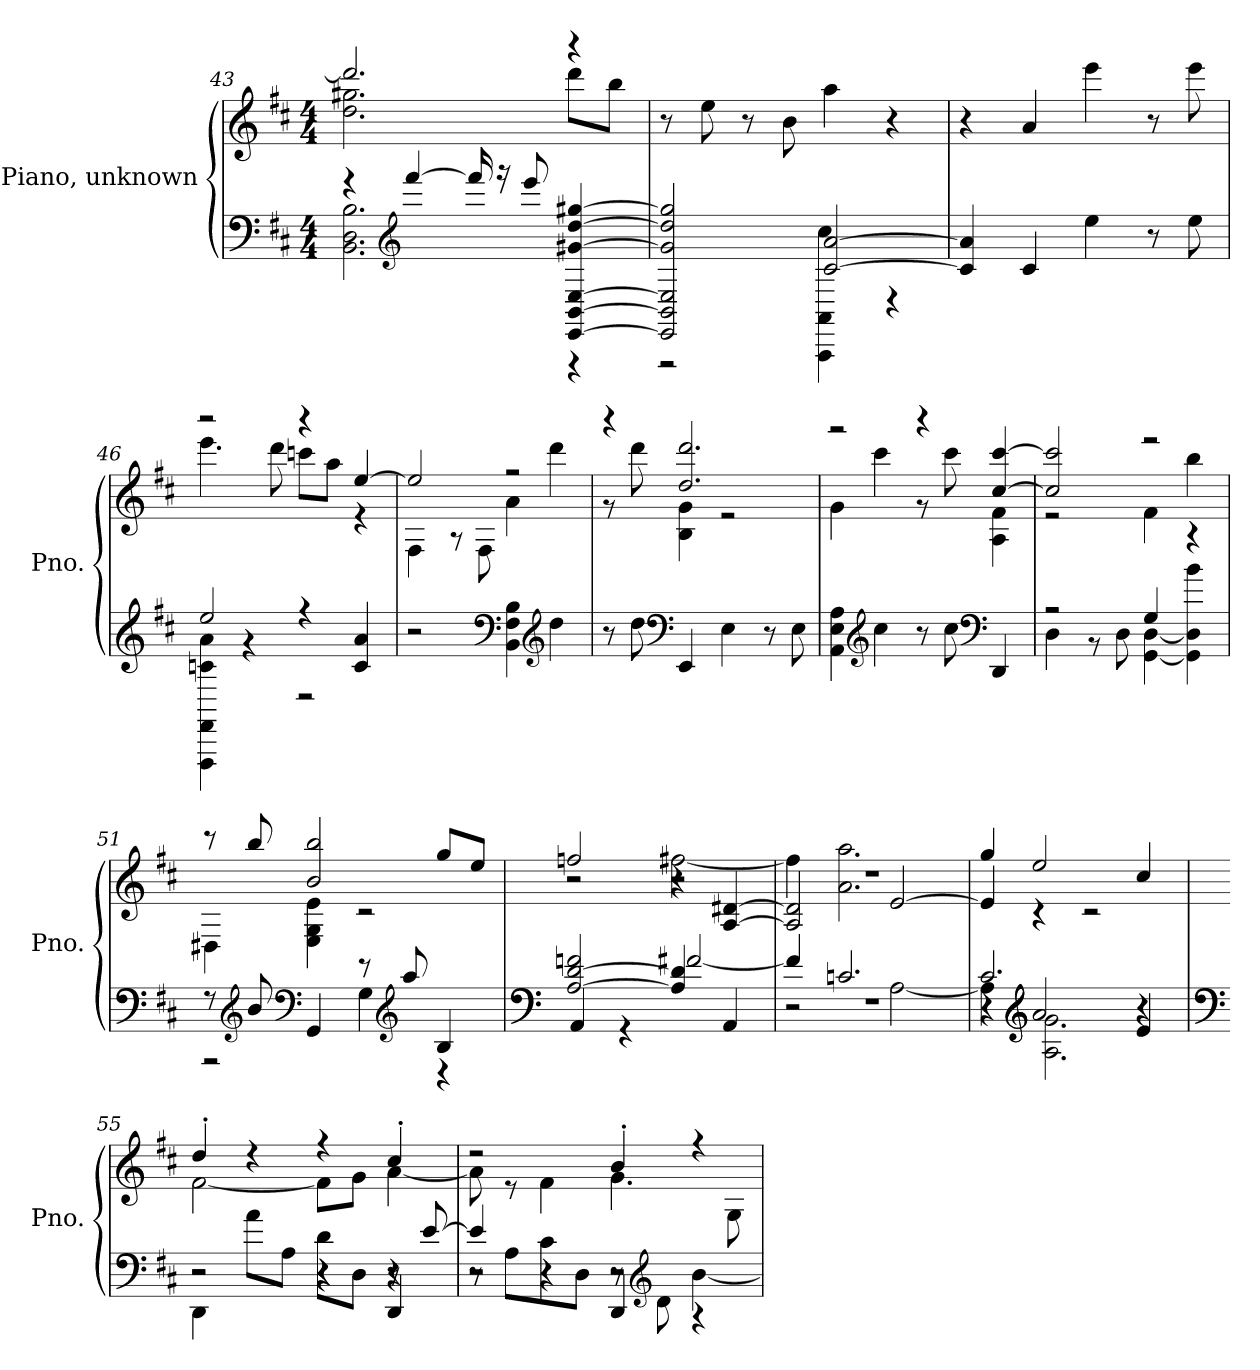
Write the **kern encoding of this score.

**kern	**kern
*part1	*part1
*staff2	*staff1
*I"Piano, unknown	*
*I'Pno.	*
*clefF4	*clefG2
*k[f#c#]	*k[f#c#]
*M4/4	*M4/4
=43	=43
*^	*^
4r	2.BB\ 2.D\ 2.B\	2.ddd/]	2.dd\ 2.gg#X\
*clefG2	*	*	*
[4fff#/	.	.	.
16fff#/]	.	.	.
16r	.	.	.
8eee/	.	.	.
[4EE/ [4BB/ [4E/ [4g#X/ [4dd/ [4gg#X/	4r	4r	8ddd\L
.	.	.	8bb\J
*	*	*v	*v
=44	=44	=44
2EE/] 2BB/] 2E/] 2g#/] 2dd/] 2gg#/]	2r	8r
.	.	8ee\
.	.	8r
.	.	8b\
[2c#/ [2a/	4AAA\ 4AA\ 4cc#\	4aa\
.	4r	4r
*v	*v	*
!!LO:LB:g=z
=45	=45
4c#/] 4a/]	4r
4c#/	4a/
4ee\	4eee\
8r	8r
8ee\	8eee\
=46	=46
*^	*^
2ee/	4FFF#\ 4FF#\ 4cn\ 4a\	2r	4.eee\
.	4r	.	.
.	.	.	8ddd\
4r	2r	4r	8cccn\L
.	.	.	8aa\J
4c/ 4a/	.	[4ee/	4r
*v	*v	*	*
=47	=47	=47
2r	2ee/]	4F#\
.	.	8r
.	.	8F#\
*clefF4	*	*
4BB\ 4F#\ 4B\	2r	4a\
*clefG2	*	*
4dd\	.	4ddd\
=48	=48	=48
8r	4r	8r
8dd\	.	8ddd\
*clefF4	*	*
4EE/	2.dd/ 2.ddd/	4B\ 4g\
4E\	.	2r
8r	.	.
8E\	.	.
=49	=49	=49
4AA\ 4E\ 4A\	2r	4g\
*clefG2	*	*
4cc#\	.	4ccc#\
8r	4r	8r
8cc#\	.	8ccc#\
*clefF4	*	*
4DD/	[4cc#/ [4ccc#/	4A\ 4f#\
!!LO:PB:g=z	!!
=50	=50	=50
*^	*	*
2r	4D\	2cc#/] 2ccc#/]	2r
.	8r	.	.
.	8D\	.	.
4G/	[4GG\ [4D\	2r	4f#\
4r	4GG\] 4D\] 4b\	.	4bb\
=51	=51	=51	=51
8r	2r	8r	4D#X\
*clefG2	*	*	*
8b/	.	8bb/	.
*clefF4	*	*	*
4GG/	.	2b/ 2bb/	4E\ 4G\ 4e\
8r	4G\	.	2r
*clefG2	*	*	*
8aa/	.	.	.
4B/	4r	8gg/L	.
.	.	8ee/J	.
*	*	*v	*v
=52	=52	=52
*clefF4	*	*
*	*	*^
*	*	*	*^
[2A/ [2d/ 2fn/	4AA/	2ffn/	2r	2r
.	4r	.	.	.
4A/] 4d/]	[2f#X/	2r	[2ff#X\	4r
4AA/	.	.	.	[4A/ [4d#X/
=53	=53	=53	=53	=53
*	*^	*	*	*
1r	2r	4f#/]	1r	4ff#\]	2A/] 2d#/]
.	.	2.cn/	.	2.a\ 2.aa\	.
.	[2A\	.	.	.	[2e/
*	*	*	*	*v	*v
=54	=54	=54	=54	=54
4r	4A\]	2.c#/	4gg/	4e/]
*clefG2	*	*	*	*
2a/	2.A\ 2.g\	.	2ee/	4r
.	.	.	.	2r
4e/	.	4r	4cc#/	.
!!LO:LB:g=z	!!
=55	=55	=55	=55	=55
*clefF4	*	*	*	*
2r	4DD\	2r	4dd'/	[2f#\
.	8a\L	.	4r	.
.	8A\J	.	.	.
4r	8d\L	4r	4r	8f#\L]
.	8D\J	.	.	8g\J
8r	4r	4DD/	4cc#'/	[4a\
[8e/	.	.	.	.
=56	=56	=56	=56	=56
4e/]	8r	2r	2r	8a\]
.	8A\L	.	.	8r
4r	8c#\	.	.	4f#\
.	8D\J	.	.	.
2r	8r	4DD/	4b'/	4.g\
*clefG2	*	*	*	*
.	8d\	.	.	.
.	[4b\	4r	4r	.
.	.	.	.	8G\
*v	*v	*v	*	*
*	*v	*v
=	=
*-	*-
